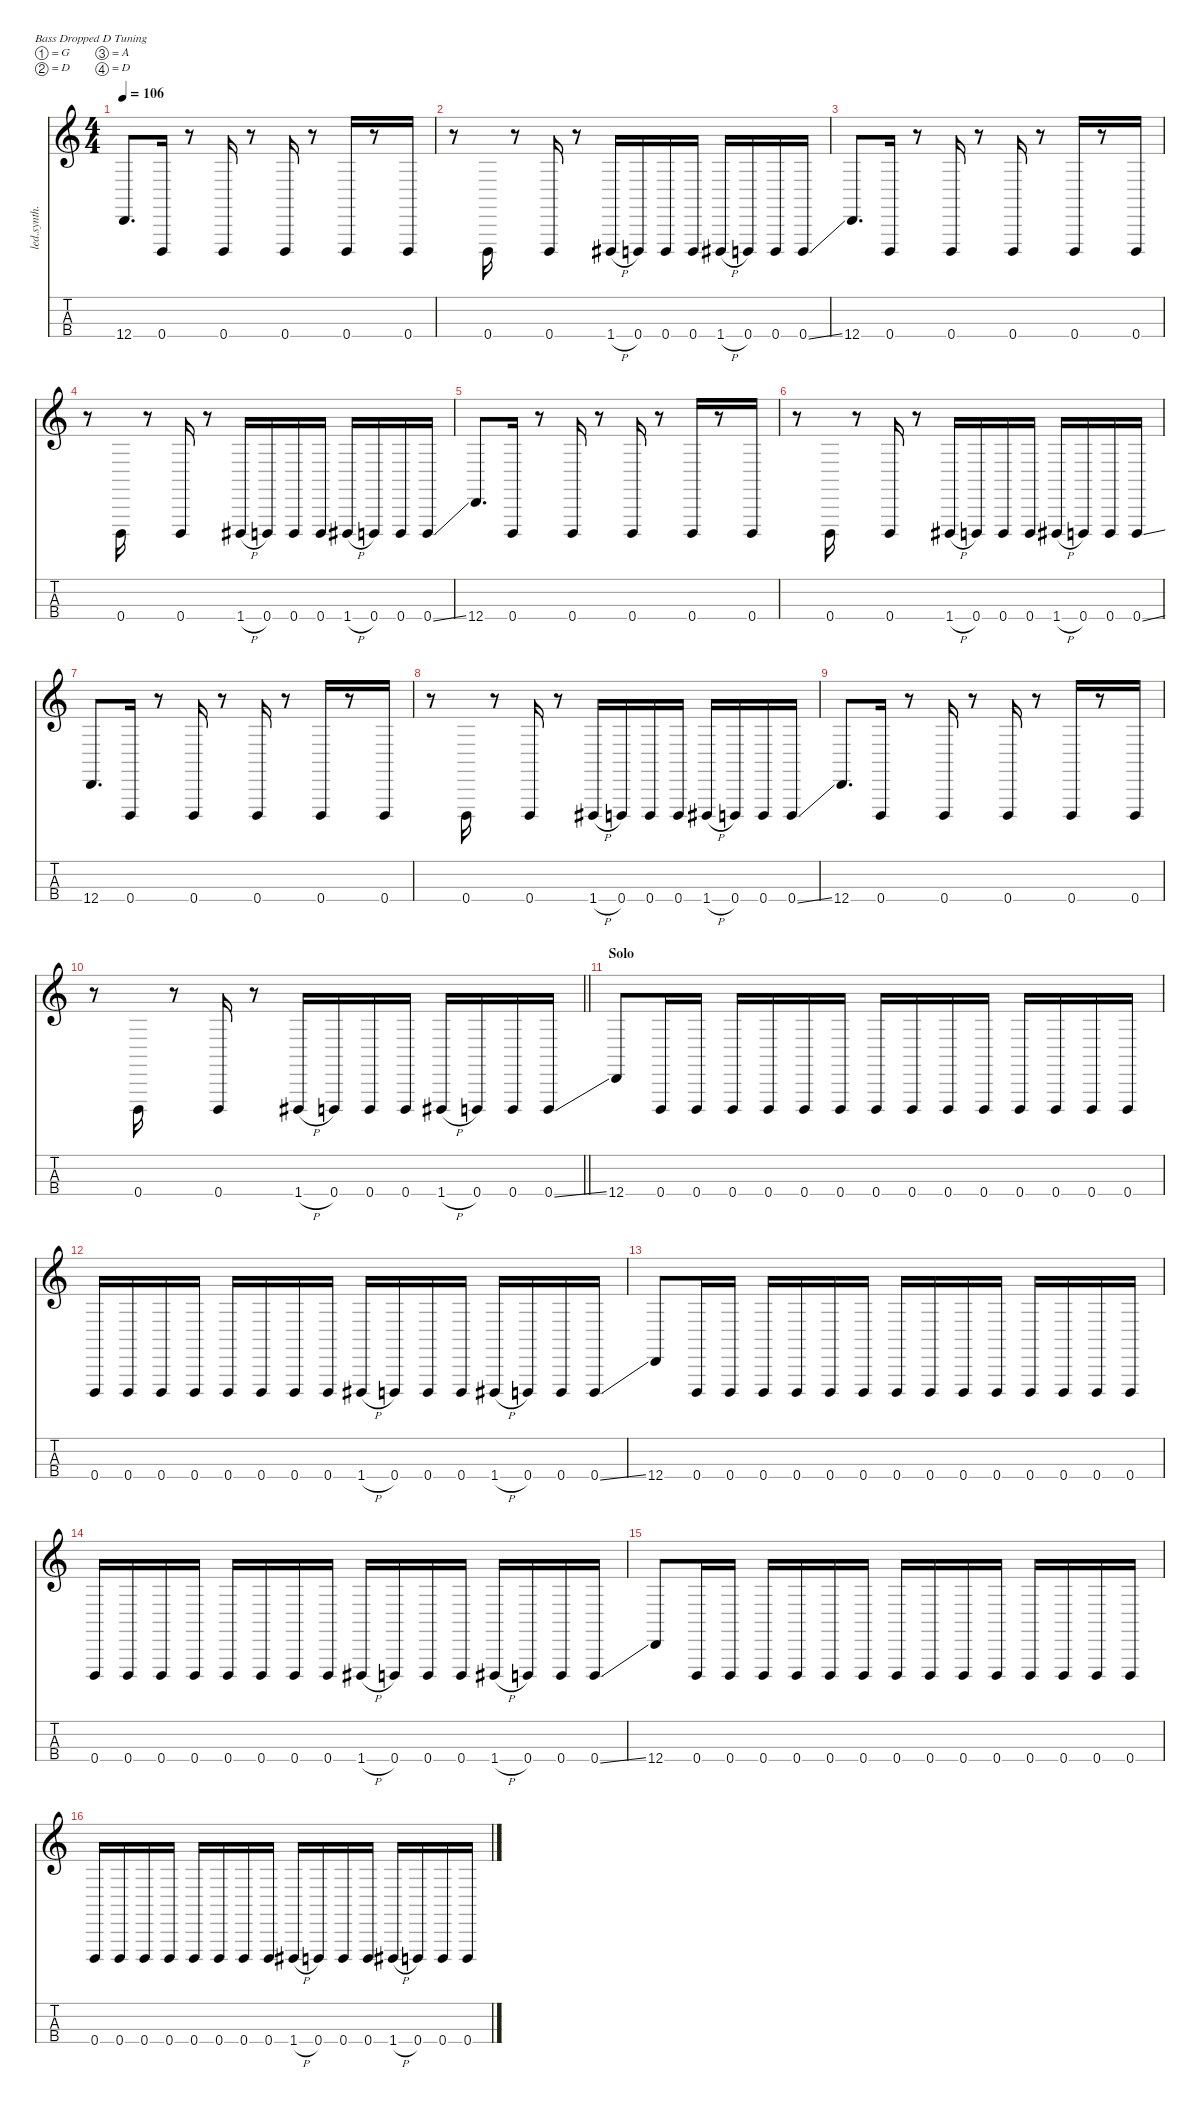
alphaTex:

\defaultSystemsLayout 4
\hideDynamics
\bracketExtendMode nobrackets
\otherSystemsTrackNameOrientation horizontal
\track ("Track 6" "led.synth.") {instrument lead8bassandlead}
\staff {score tabs}
\tuning (G2 D2 A1 D1)
\ts (4 4)
\tempo 106
\clef g2
\ks c
12.4.8{d dy f beam Up} 0.4.16{beam Up} r.8{beam Up} 0.4.16{beam Up} r.8{beam Up} 0.4.16{beam Up} r.8{beam Up} 0.4.16{beam Up} r.8{beam Up} 0.4.16{beam Up} |
r.8{beam Down} 0.4.16{beam Up} r.8{beam Up} 0.4.16{beam Up} r.8{beam Up} 1.4{h acc #}.16{beam Up} 0.4.16{beam Up} 0.4.16{beam Up} 0.4.16{beam Up} 1.4{h acc #}.16{beam Up} 0.4.16{beam Up} 0.4.16{beam Up} 0.4{ss}.16{beam Up} |
12.4.8{d beam Up} 0.4.16{beam Up} r.8{beam Up} 0.4.16{beam Up} r.8{beam Up} 0.4.16{beam Up} r.8{beam Up} 0.4.16{beam Up} r.8{beam Up} 0.4.16{beam Up} |
r.8{beam Down} 0.4.16{beam Up} r.8{beam Up} 0.4.16{beam Up} r.8{beam Up} 1.4{h acc #}.16{beam Up} 0.4.16{beam Up} 0.4.16{beam Up} 0.4.16{beam Up} 1.4{h acc #}.16{beam Up} 0.4.16{beam Up} 0.4.16{beam Up} 0.4{ss}.16{beam Up} |
12.4.8{d beam Up} 0.4.16{beam Up} r.8{beam Up} 0.4.16{beam Up} r.8{beam Up} 0.4.16{beam Up} r.8{beam Up} 0.4.16{beam Up} r.8{beam Up} 0.4.16{beam Up} |
r.8{beam Down} 0.4.16{beam Up} r.8{beam Up} 0.4.16{beam Up} r.8{beam Up} 1.4{h acc #}.16{beam Up} 0.4.16{beam Up} 0.4.16{beam Up} 0.4.16{beam Up} 1.4{h acc #}.16{beam Up} 0.4.16{beam Up} 0.4.16{beam Up} 0.4{ss}.16{beam Up} |
12.4.8{d beam Up} 0.4.16{beam Up} r.8{beam Up} 0.4.16{beam Up} r.8{beam Up} 0.4.16{beam Up} r.8{beam Up} 0.4.16{beam Up} r.8{beam Up} 0.4.16{beam Up} |
r.8{beam Down} 0.4.16{beam Up} r.8{beam Up} 0.4.16{beam Up} r.8{beam Up} 1.4{h acc #}.16{beam Up} 0.4.16{beam Up} 0.4.16{beam Up} 0.4.16{beam Up} 1.4{h acc #}.16{beam Up} 0.4.16{beam Up} 0.4.16{beam Up} 0.4{ss}.16{beam Up} |
12.4.8{d beam Up} 0.4.16{beam Up} r.8{beam Up} 0.4.16{beam Up} r.8{beam Up} 0.4.16{beam Up} r.8{beam Up} 0.4.16{beam Up} r.8{beam Up} 0.4.16{beam Up} |
\barLineRight lightlight
r.8{beam Down} 0.4.16{beam Up} r.8{beam Up} 0.4.16{beam Up} r.8{beam Up} 1.4{h acc #}.16{beam Up} 0.4.16{beam Up} 0.4.16{beam Up} 0.4.16{beam Up} 1.4{h acc #}.16{beam Up} 0.4.16{beam Up} 0.4.16{beam Up} 0.4{ss}.16{beam Up} |
\section ("" "Solo")
12.4.8{beam Up} 0.4.16{beam Up} 0.4.16{beam Up} 0.4.16{beam Up} 0.4.16{beam Up} 0.4.16{beam Up} 0.4.16{beam Up} 0.4.16{beam Up} 0.4.16{beam Up} 0.4.16{beam Up} 0.4.16{beam Up} 0.4.16{beam Up} 0.4.16{beam Up} 0.4.16{beam Up} 0.4.16{beam Up} |
0.4.16{beam Up} 0.4.16{beam Up} 0.4.16{beam Up} 0.4.16{beam Up} 0.4.16{beam Up} 0.4.16{beam Up} 0.4.16{beam Up} 0.4.16{beam Up} 1.4{h acc #}.16{beam Up} 0.4.16{beam Up} 0.4.16{beam Up} 0.4.16{beam Up} 1.4{h acc #}.16{beam Up} 0.4.16{beam Up} 0.4.16{beam Up} 0.4{ss}.16{beam Up} |
12.4.8{beam Up} 0.4.16{beam Up} 0.4.16{beam Up} 0.4.16{beam Up} 0.4.16{beam Up} 0.4.16{beam Up} 0.4.16{beam Up} 0.4.16{beam Up} 0.4.16{beam Up} 0.4.16{beam Up} 0.4.16{beam Up} 0.4.16{beam Up} 0.4.16{beam Up} 0.4.16{beam Up} 0.4.16{beam Up} |
0.4.16{beam Up} 0.4.16{beam Up} 0.4.16{beam Up} 0.4.16{beam Up} 0.4.16{beam Up} 0.4.16{beam Up} 0.4.16{beam Up} 0.4.16{beam Up} 1.4{h acc #}.16{beam Up} 0.4.16{beam Up} 0.4.16{beam Up} 0.4.16{beam Up} 1.4{h acc #}.16{beam Up} 0.4.16{beam Up} 0.4.16{beam Up} 0.4{ss}.16{beam Up} |
12.4.8{beam Up} 0.4.16{beam Up} 0.4.16{beam Up} 0.4.16{beam Up} 0.4.16{beam Up} 0.4.16{beam Up} 0.4.16{beam Up} 0.4.16{beam Up} 0.4.16{beam Up} 0.4.16{beam Up} 0.4.16{beam Up} 0.4.16{beam Up} 0.4.16{beam Up} 0.4.16{beam Up} 0.4.16{beam Up} |
0.4.16{beam Up} 0.4.16{beam Up} 0.4.16{beam Up} 0.4.16{beam Up} 0.4.16{beam Up} 0.4.16{beam Up} 0.4.16{beam Up} 0.4.16{beam Up} 1.4{h acc #}.16{beam Up} 0.4.16{beam Up} 0.4.16{beam Up} 0.4.16{beam Up} 1.4{h acc #}.16{beam Up} 0.4.16{beam Up} 0.4.16{beam Up} 0.4{ss}.16{beam Up}
